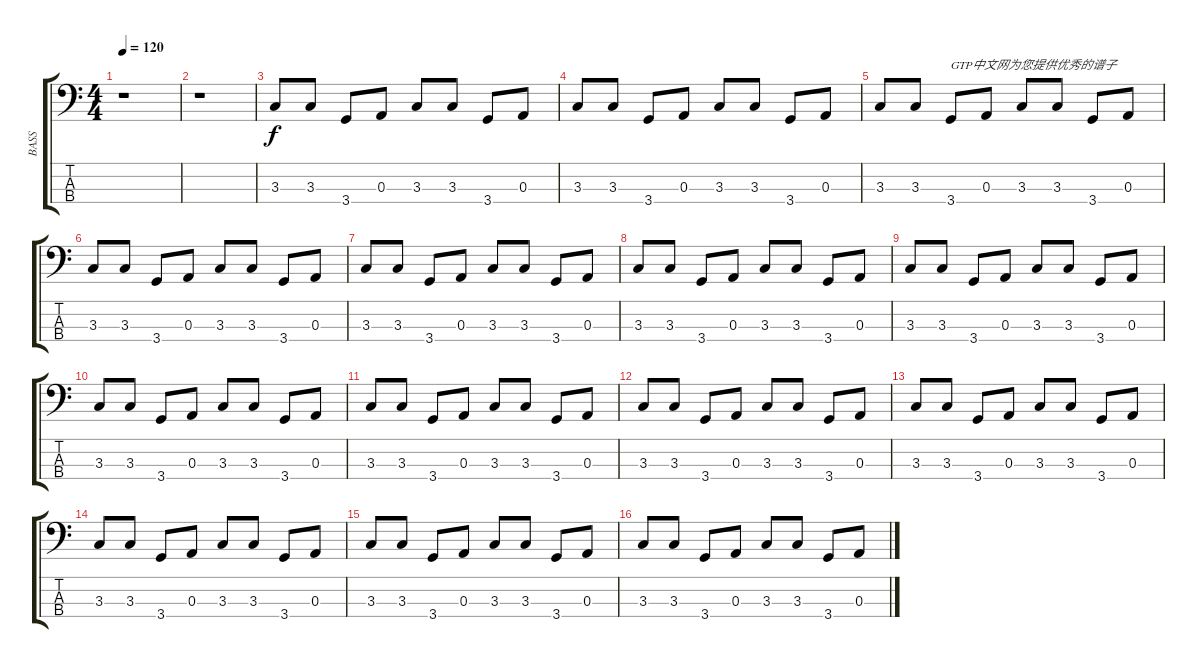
\track ("BASS" "BASS") {instrument slapbass1}
\staff {score tabs}
\tuning (G2 D2 A1 E1) {hide}
\ts (4 4)
\tempo 120
\clef f4
\ks c
r.1{dy f instrument slapbass1} |
r.1 |
3.3.8 3.3.8 3.4.8 0.3.8 3.3.8 3.3.8 3.4.8 0.3.8 |
3.3.8 3.3.8 3.4.8 0.3.8 3.3.8 3.3.8 3.4.8 0.3.8 |
3.3.8 3.3.8 3.4.8{txt "GTP中文网为您提供优秀的谱子"} 0.3.8 3.3.8 3.3.8 3.4.8 0.3.8 |
3.3.8 3.3.8 3.4.8 0.3.8 3.3.8 3.3.8 3.4.8 0.3.8 |
3.3.8 3.3.8 3.4.8 0.3.8 3.3.8 3.3.8 3.4.8 0.3.8 |
3.3.8 3.3.8 3.4.8 0.3.8 3.3.8 3.3.8 3.4.8 0.3.8 |
3.3.8 3.3.8 3.4.8 0.3.8 3.3.8 3.3.8 3.4.8 0.3.8 |
3.3.8 3.3.8 3.4.8 0.3.8 3.3.8 3.3.8 3.4.8 0.3.8 |
3.3.8 3.3.8 3.4.8 0.3.8 3.3.8 3.3.8 3.4.8 0.3.8 |
3.3.8 3.3.8 3.4.8 0.3.8 3.3.8 3.3.8 3.4.8 0.3.8 |
3.3.8 3.3.8 3.4.8 0.3.8 3.3.8 3.3.8 3.4.8 0.3.8 |
3.3.8 3.3.8 3.4.8 0.3.8 3.3.8 3.3.8 3.4.8 0.3.8 |
3.3.8 3.3.8 3.4.8 0.3.8 3.3.8 3.3.8 3.4.8 0.3.8 |
3.3.8 3.3.8 3.4.8 0.3.8 3.3.8 3.3.8 3.4.8 0.3.8
